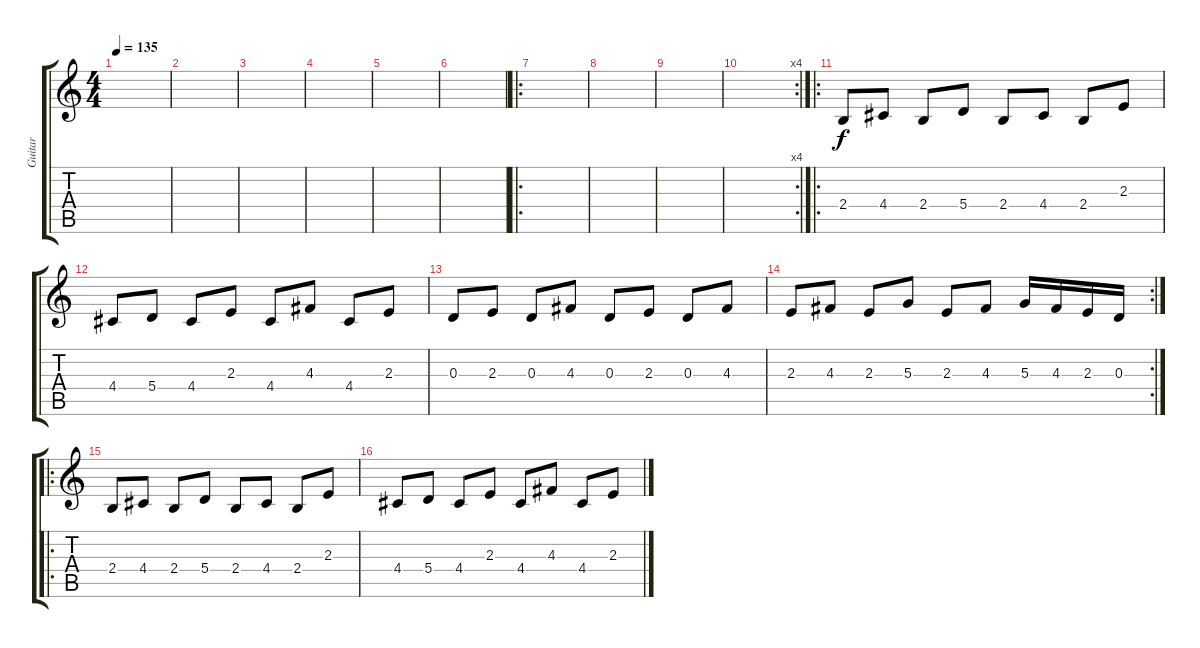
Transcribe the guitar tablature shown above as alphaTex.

\track ("Guitar" "Guitar") {instrument distortionguitar}
\staff {score tabs}
\tuning (B3 Gb3 D3 A2 E2 B1) {hide}
\ts (4 4)
\tempo 135
\clef g2
\ks c
|
|
|
|
|
|
\ro
|
|
|
\rc 4
|
\ro
2.4.8 4.4.8 2.4.8 5.4.8 2.4.8 4.4.8 2.4.8 2.3.8 |
4.4.8 5.4.8 4.4.8 2.3.8 4.4.8 4.3.8 4.4.8 2.3.8 |
0.3.8 2.3.8 0.3.8 4.3.8 0.3.8 2.3.8 0.3.8 4.3.8 |
\rc 2
2.3.8 4.3.8 2.3.8 5.3.8 2.3.8 4.3.8 5.3.16 4.3.16 2.3.16 0.3.16 |
\ro
2.4.8 4.4.8 2.4.8 5.4.8 2.4.8 4.4.8 2.4.8 2.3.8 |
4.4.8 5.4.8 4.4.8 2.3.8 4.4.8 4.3.8 4.4.8 2.3.8
